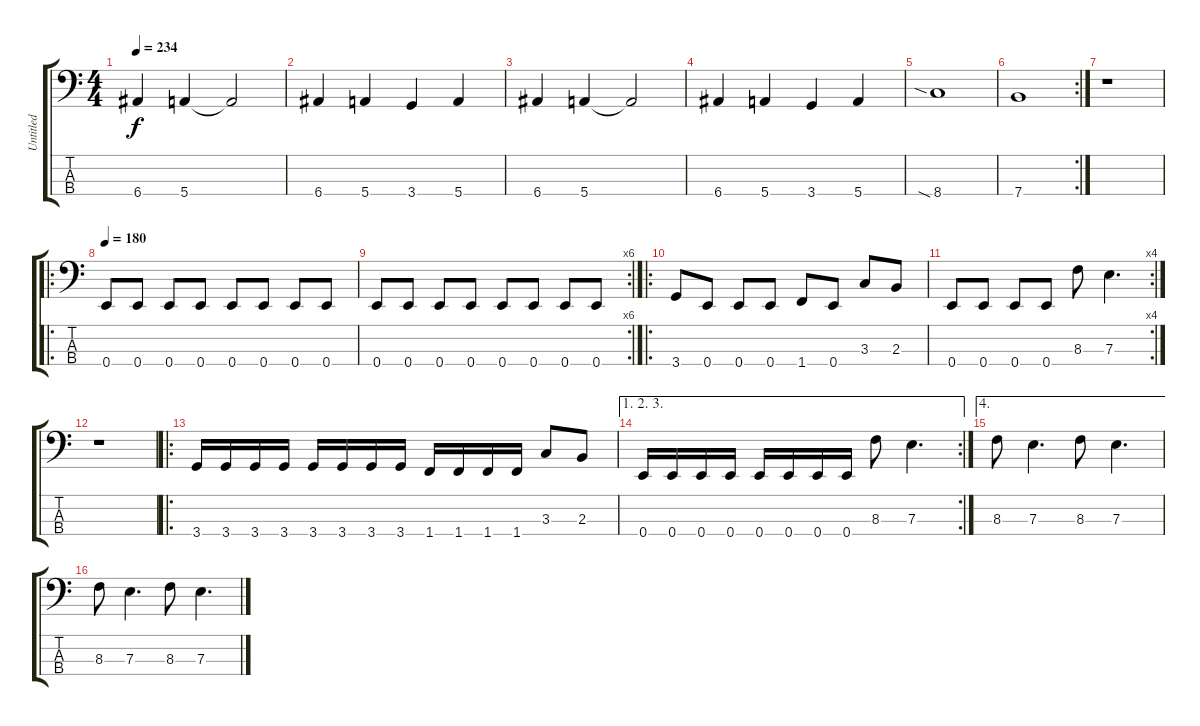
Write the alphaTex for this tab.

\track ("Untitled" "Untitled") {instrument electricbassfinger}
\staff {score tabs}
\tuning (G2 D2 A1 E1) {hide}
\ts (4 4)
\tempo 234
\clef f4
\ks c
6.4.4{dy f} 5.4.4 5.4{t}.2 |
6.4.4 5.4.4 3.4.4 5.4.4 |
6.4.4 5.4.4 5.4{t}.2 |
6.4.4 5.4.4 3.4.4 5.4.4 |
8.4{sia}.1 |
\rc 2
7.4.1 |
r.1 |
\ro
\tempo 180
0.4.8 0.4.8 0.4.8 0.4.8 0.4.8 0.4.8 0.4.8 0.4.8 |
\rc 6
0.4.8 0.4.8 0.4.8 0.4.8 0.4.8 0.4.8 0.4.8 0.4.8 |
\ro
3.4.8 0.4.8 0.4.8 0.4.8 1.4.8 0.4.8 3.3.8 2.3.8 |
\rc 4
0.4.8 0.4.8 0.4.8 0.4.8 8.3.8 7.3.4{d} |
r.1 |
\ro
3.4.16 3.4.16 3.4.16 3.4.16 3.4.16 3.4.16 3.4.16 3.4.16 1.4.16 1.4.16 1.4.16 1.4.16 3.3.8 2.3.8 |
\ae (1 2 3)
\rc 2
0.4.16 0.4.16 0.4.16 0.4.16 0.4.16 0.4.16 0.4.16 0.4.16 8.3.8 7.3.4{d} |
\ae 4
8.3.8 7.3.4{d} 8.3.8 7.3.4{d} |
8.3.8 7.3.4{d} 8.3.8 7.3.4{d}
